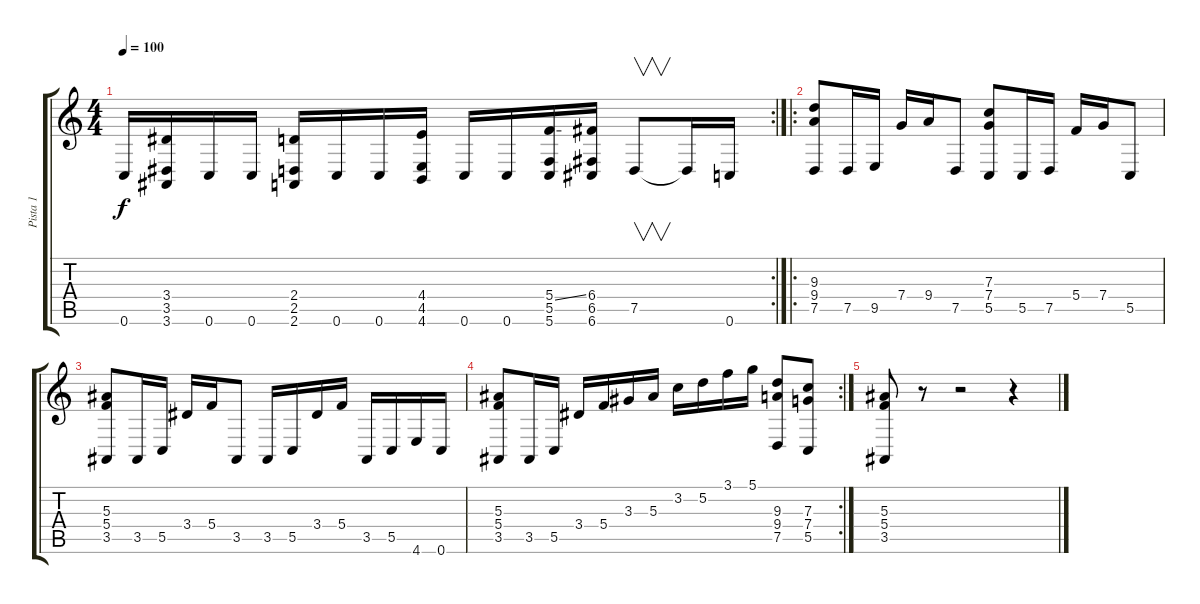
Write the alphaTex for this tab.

\track ("Pista 1" "Pista 1") {instrument distortionguitar}
\staff {score tabs}
\tuning (D4 A3 F3 C3 G1 C2) {hide}
\rc 2
\ts (4 4)
\tempo 100
\clef g2
\ks c
0.6.16{dy f} (3.4 3.5 3.6).16 0.6.16 0.6.16 (2.4 2.5 2.6).16 0.6.16 0.6.16 (4.4 4.5 4.6).16 0.6.16 0.6.16 (5.4{ss} 5.5 5.6).16 (6.4 6.5 6.6).16 7.5.8{v} 7.5{t}.16 0.6.16 |
\ro
(9.3 9.4 7.5).8 7.5.16 9.5.16 7.4.16 9.4.16 7.5.8 (7.3 7.4 5.5).8 5.5.16 7.5.16 5.4.16 7.4.16 5.5.8 |
(5.3 5.4 3.5).8 3.5.16 5.5.16 3.4.16 5.4.16 3.5.8 3.5.16 5.5.16 3.4.16 5.4.16 3.5.16 5.5.16 4.6.16 0.6.16 |
\rc 2
(5.3 5.4 3.5).8 3.5.16 5.5.16 3.4.16 5.4.16 3.3.16 5.3.16 3.2.16 5.2.16 3.1.16 5.1.16 (9.3 9.4 7.5).8 (7.3 7.4 5.5).8 |
(5.3 5.4 3.5).8 r.8 r.2 r.4
